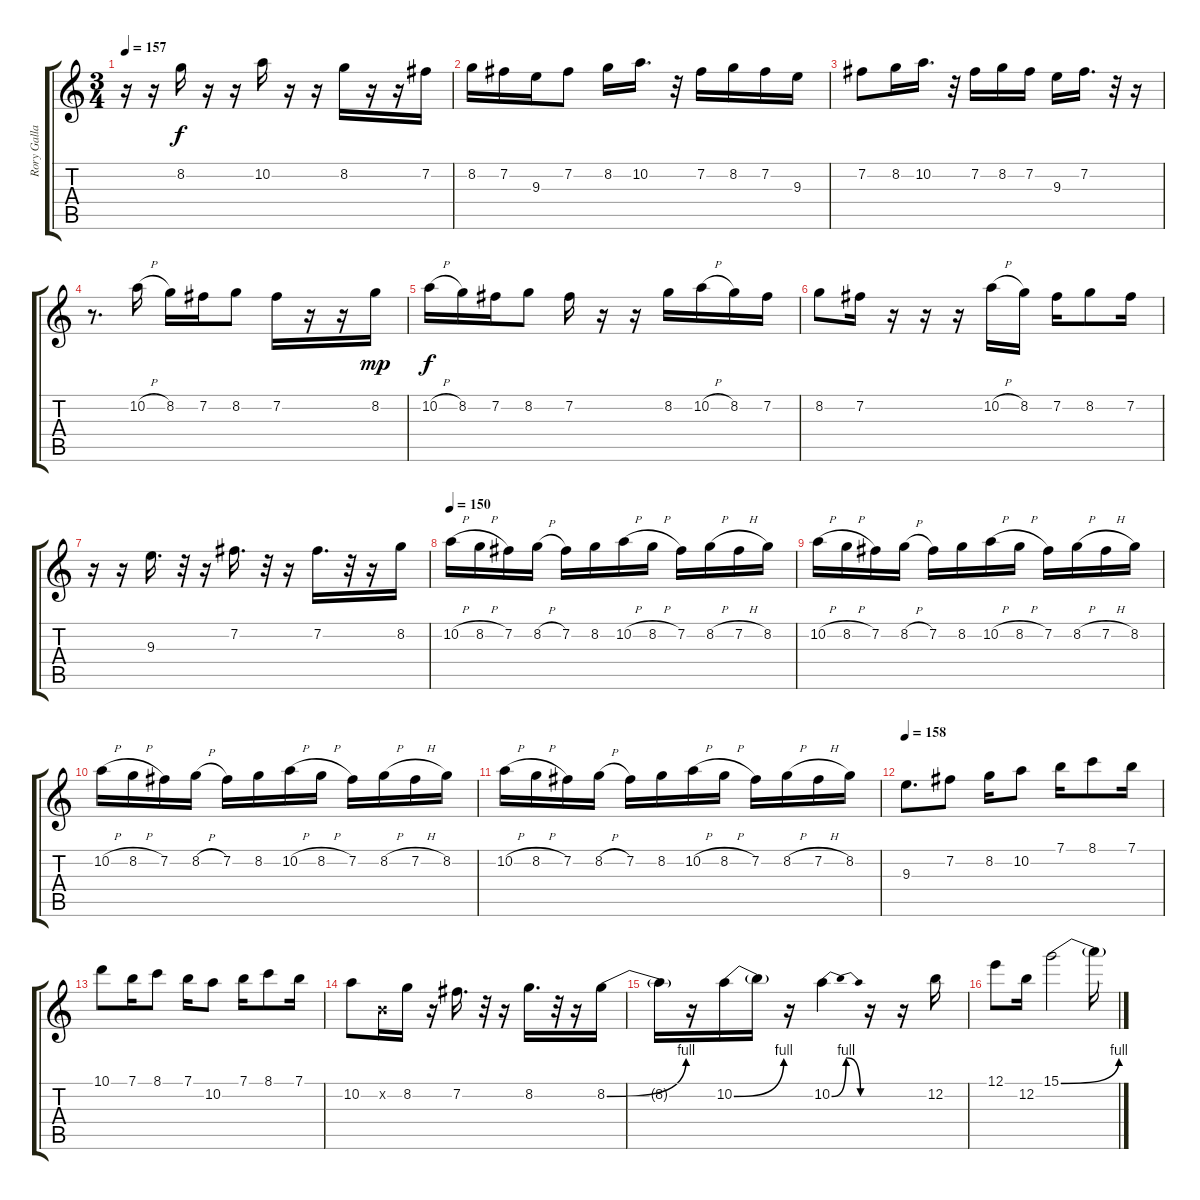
\track ("Rory Gallagher" "Rory Galla") {instrument overdrivenguitar}
\staff {score tabs}
\tuning (E4 B3 G3 D3 A2 E2) {hide}
\ts (3 4)
\tempo 157
\clef g2
\ks c
r.16{dy f} r.16 8.2.16 r.16 r.16 10.2.16 r.16 r.16 8.2.16 r.16 r.16 7.2.16 |
8.2.16 7.2.16 9.3.16 7.2.8 8.2.16 10.2.16{d} r.32 7.2.16 8.2.16 7.2.16 9.3.16 |
7.2.8 8.2.16 10.2.16{d} r.32 7.2.16 8.2.16 7.2.16 9.3.16 7.2.16{d} r.32 r.16 |
r.8{d} 10.2{h}.16 8.2.16 7.2.16 8.2.8 7.2.16 r.16 r.16 8.2.16{dy mp} |
10.2{h}.16{dy f} 8.2.16 7.2.16 8.2.8 7.2.16 r.16 r.16 8.2.16 10.2{h}.16 8.2.16 7.2.16 |
8.2.8 7.2.16 r.16 r.16 r.16 10.2{h}.16 8.2.16 7.2.16 8.2.8 7.2.16 |
r.16 r.16 9.3.16{d} r.32 r.16 7.2.16{d} r.32 r.16 7.2.16{d} r.32 r.16 8.2.16 |
\tempo 150
10.2{h}.16 8.2{h}.16 7.2.16 8.2{h}.16 7.2.16 8.2.16 10.2{h}.16 8.2{h}.16 7.2.16 8.2{h}.16 7.2{h}.16 8.2.16 |
10.2{h}.16 8.2{h}.16 7.2.16 8.2{h}.16 7.2.16 8.2.16 10.2{h}.16 8.2{h}.16 7.2.16 8.2{h}.16 7.2{h}.16 8.2.16 |
10.2{h}.16 8.2{h}.16 7.2.16 8.2{h}.16 7.2.16 8.2.16 10.2{h}.16 8.2{h}.16 7.2.16 8.2{h}.16 7.2{h}.16 8.2.16 |
10.2{h}.16 8.2{h}.16 7.2.16 8.2{h}.16 7.2.16 8.2.16 10.2{h}.16 8.2{h}.16 7.2.16 8.2{h}.16 7.2{h}.16 8.2.16 |
\tempo 158
9.3.8{d} 7.2.8 8.2.16 10.2.8 7.1.16 8.1.8 7.1.16 |
10.1.8 7.1.16 8.1.8 7.1.16 10.2.8 7.1.16 8.1.8 7.1.16 |
10.2.8 0.2{x}.16 8.2.16 r.16 7.2.16{d} r.32 r.16 8.2.16{d} r.32 r.16 8.2{be (bend 0 0 60 4)}.16 |
8.2{t}.16 r.16 10.2{be (bend 0 0 60 4)}.16 10.2{t}.16 r.16 10.2{be (bendrelease 0 0 19 4 44 4 60 0)}.4 r.16 r.16 12.2.16 |
12.1.8 12.2.16 15.1{be (bend 0 0 60 4)}.2 15.1{t}.16
